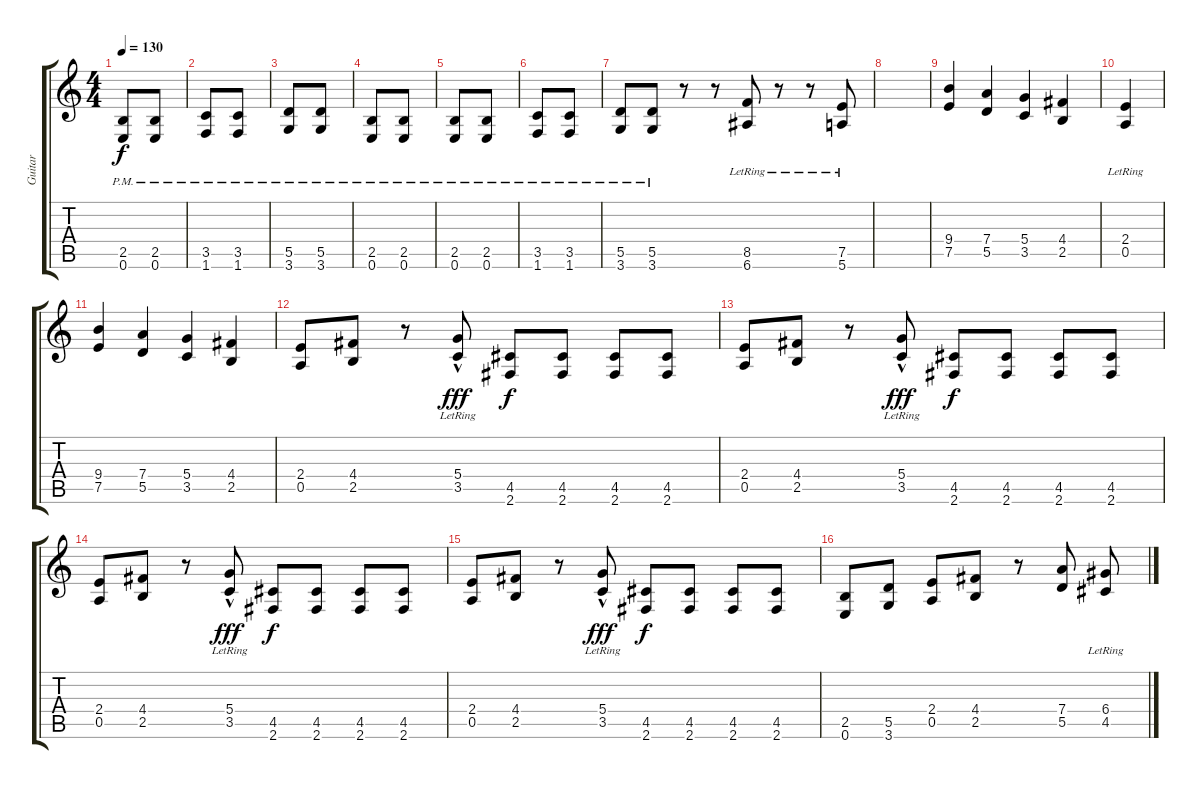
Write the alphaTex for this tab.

\track ("Guitar" "Guitar") {instrument distortionguitar}
\staff {score tabs}
\tuning (E4 B3 G3 D3 A2 E2) {hide}
\ts (4 4)
\tempo 130
\clef g2
\ks c
(2.5{pm} 0.6).8{dy f} (2.5{pm} 0.6).8 |
(3.5{pm} 1.6).8 (3.5{pm} 1.6).8 |
(5.5{pm} 3.6).8 (5.5{pm} 3.6).8 |
(2.5{pm} 0.6).8 (2.5{pm} 0.6).8 |
(2.5{pm} 0.6).8 (2.5{pm} 0.6).8 |
(3.5{pm} 1.6).8 (3.5{pm} 1.6).8 |
(5.5{pm} 3.6).8 (5.5{pm} 3.6).8 r.8 r.8 (8.5 6.6{lr}).8 r.8 r.8 (7.5 5.6{lr}).8 |
|
(9.4 7.5).4 (7.4 5.5).4 (5.4 3.5).4 (4.4 2.5).4 |
(2.4{lr} 0.5{lr}).4 |
(9.4 7.5).4 (7.4 5.5).4 (5.4 3.5).4 (4.4 2.5).4 |
(2.4 0.5).8 (4.4 2.5).8 r.8 (5.4{hac lr} 3.5{hac lr}).8{dy fff} (4.5 2.6).8{dy f} (4.5 2.6).8 (4.5 2.6).8 (4.5 2.6).8 |
(2.4 0.5).8 (4.4 2.5).8 r.8 (5.4{hac lr} 3.5{hac lr}).8{dy fff} (4.5 2.6).8{dy f} (4.5 2.6).8 (4.5 2.6).8 (4.5 2.6).8 |
(2.4 0.5).8 (4.4 2.5).8 r.8 (5.4{hac lr} 3.5{hac lr}).8{dy fff} (4.5 2.6).8{dy f} (4.5 2.6).8 (4.5 2.6).8 (4.5 2.6).8 |
(2.4 0.5).8 (4.4 2.5).8 r.8 (5.4{hac lr} 3.5{hac lr}).8{dy fff} (4.5 2.6).8{dy f} (4.5 2.6).8 (4.5 2.6).8 (4.5 2.6).8 |
(2.5 0.6).8 (5.5 3.6).8 (2.4 0.5).8 (4.4 2.5).8 r.8 (7.4 5.5).8 (6.4{lr} 4.5{lr}).8
